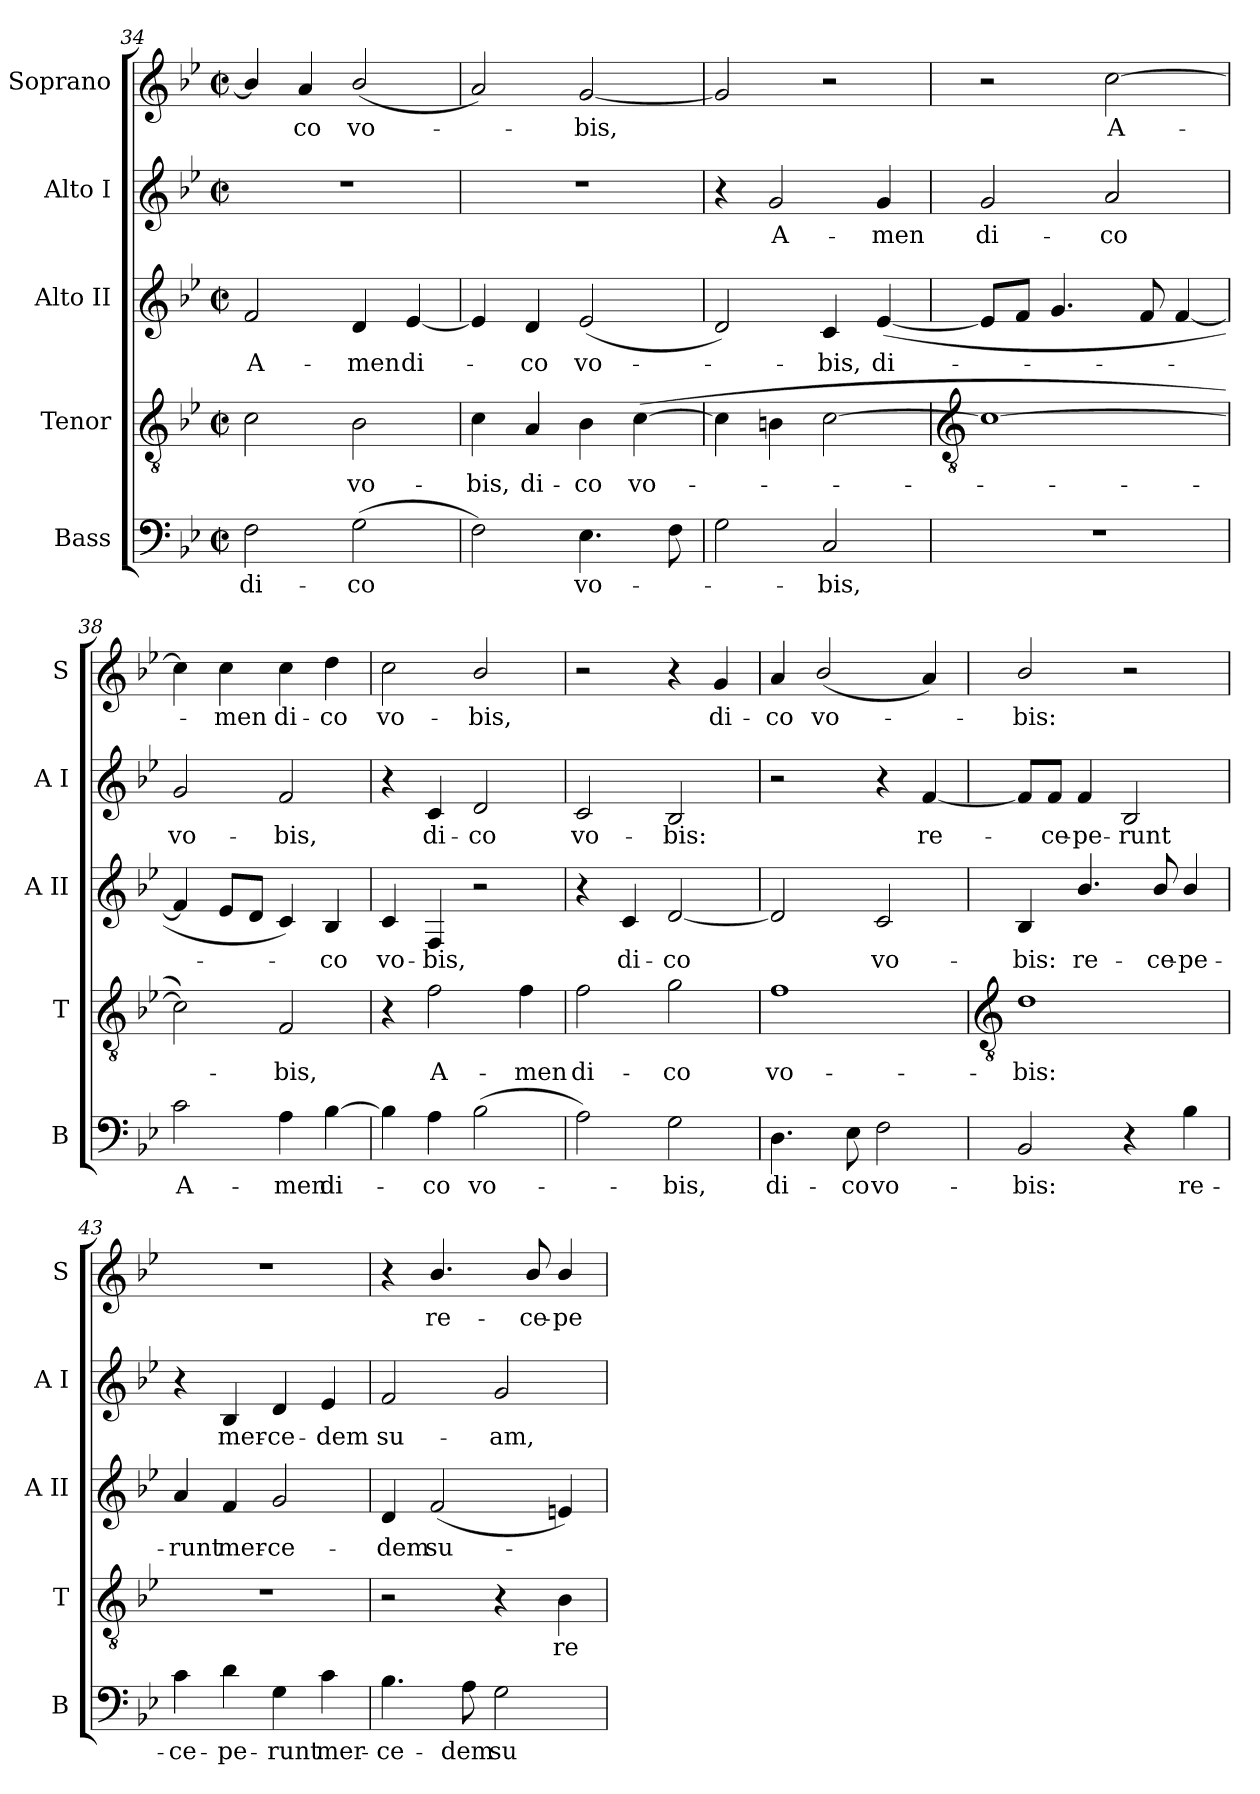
**kern	**text	**kern	**text	**kern	**text	**kern	**text	**kern	**text
*part5	*part5	*part4	*part4	*part3	*part3	*part2	*part2	*part1	*part1
*staff5	*staff5	*staff4	*staff4	*staff3	*staff3	*staff2	*staff2	*staff1	*staff1
*I"Bass	*	*I"Tenor	*	*I"Alto II	*	*I"Alto I	*	*I"Soprano	*
*I'B	*	*I'T	*	*I'A II	*	*I'A I	*	*I'S	*
*clefF4	*	*clefGv2	*	*clefG2	*	*clefG2	*	*clefG2	*
*k[b-e-]	*	*k[b-e-]	*	*k[b-e-]	*	*k[b-e-]	*	*k[b-e-]	*
*B-:	*	*B-:	*	*B-:	*	*B-:	*	*B-:	*
*M2/2	*	*M2/2	*	*M2/2	*	*M2/2	*	*M2/2	*
*met(c|)	*	*met(c|)	*	*met(c|)	*	*met(c|)	*	*met(c|)	*
=34	=34	=34	=34	=34	=34	=34	=34	=34	=34
!	!LO:LY:b	!	!	!	!LO:LY:b	!	!	!	!
2F	di-	2c	.	2f	A-	1r	.	4b-/]	.
!	!	!	!	!	!	!	!	!	!LO:LY:b
.	.	.	.	.	.	.	.	4a	co
!	!LO:LY:b	!	!LO:LY:b	!	!LO:LY:b	!	!	!	!LO:LY:b
(>2G	-co	2B-	vo-	4d	-men	.	.	(<2b-/	vo-
!	!	!	!	!	!LO:LY:b	!	!	!	!
.	.	.	.	[4e-	di-	.	.	.	.
=35	=35	=35	=35	=35	=35	=35	=35	=35	=35
!	!	!	!LO:LY:b	!	!	!	!	!	!
2F)	.	4c	-bis,	4e-]	.	1r	.	2a)	.
!	!	!	!LO:LY:b	!	!LO:LY:b	!	!	!	!
.	.	4A	di-	4d	co	.	.	.	.
!	!LO:LY:b	!	!LO:LY:b	!	!LO:LY:b	!	!	!	!LO:LY:b
4.E-	vo-	4B-	-co	(<2e-	vo-	.	.	[2g	bis,
!	!	!	!LO:LY:b	!	!	!	!	!	!
.	.	(>[4c	vo-	.	.	.	.	.	.
8F	.	.	.	.	.	.	.	.	.
=36	=36	=36	=36	=36	=36	=36	=36	=36	=36
2G	.	4c]	.	2d)	.	4r	.	2g]	.
!	!	!	!	!	!	!	!LO:LY:b	!	!
.	.	4Bn	.	.	.	2g	A-	.	.
!	!LO:LY:b	!	!	!	!LO:LY:b	!	!	!	!
2C	bis,	[2c	.	4c	bis,	.	.	2r	.
!	!	!	!	!	!LO:LY:b	!	!LO:LY:b	!	!
.	.	.	.	(<[4e-	di-	4g	-men	.	.
!!LO:LB:g=z
=37	=37	=37	=37	=37	=37	=37	=37	=37	=37
*	*	*clefGv2	*	*	*	*	*	*	*
!	!	!	!	!	!	!	!LO:LY:b	!	!
1r	.	1c_	.	8e-L]	.	2g	di-	2r	.
.	.	.	.	8fJ	.	.	.	.	.
.	.	.	.	4.g	.	.	.	.	.
!	!	!	!	!	!	!	!LO:LY:b	!	!LO:LY:b
.	.	.	.	.	.	2a	-co	[2cc	A-
.	.	.	.	8f	.	.	.	.	.
.	.	.	.	[4f	.	.	.	.	.
=38	=38	=38	=38	=38	=38	=38	=38	=38	=38
!	!LO:LY:b	!	!	!	!	!	!LO:LY:b	!	!
2c	A-	2c])	.	4f]	.	2g	vo-	4cc]	.
!	!	!	!	!	!	!	!	!	!LO:LY:b
.	.	.	.	8e-L	.	.	.	4cc	men
.	.	.	.	8dJ	.	.	.	.	.
!	!LO:LY:b	!	!LO:LY:b	!	!	!	!LO:LY:b	!	!LO:LY:b
4A	-men	2F	bis,	4c)	.	2f	-bis,	4cc	di-
!	!LO:LY:b	!	!	!	!LO:LY:b	!	!	!	!LO:LY:b
[4B-	di-	.	.	4B-	co	.	.	4dd	-co
=39	=39	=39	=39	=39	=39	=39	=39	=39	=39
!	!	!	!	!	!LO:LY:b	!	!	!	!LO:LY:b
4B-]	.	4r	.	4c	vo-	4r	.	2cc	vo-
!	!LO:LY:b	!	!LO:LY:b	!	!LO:LY:b	!	!LO:LY:b	!	!
4A	co	2f	A-	4F	-bis,	4c	di-	.	.
!	!LO:LY:b	!	!	!	!	!	!LO:LY:b	!	!LO:LY:b
(>2B-	vo-	.	.	2r	.	2d	-co	2b-/	-bis,
!	!	!	!LO:LY:b	!	!	!	!	!	!
.	.	4f	-men	.	.	.	.	.	.
=40	=40	=40	=40	=40	=40	=40	=40	=40	=40
!	!	!	!LO:LY:b	!	!	!	!LO:LY:b	!	!
2A)	.	2f	di-	4r	.	2c	vo-	2r	.
!	!	!	!	!	!LO:LY:b	!	!	!	!
.	.	.	.	4c	di-	.	.	.	.
!	!LO:LY:b	!	!LO:LY:b	!	!LO:LY:b	!	!LO:LY:b	!	!
2G	bis,	2g	-co	[2d	-co	2B-	-bis:	4r	.
!	!	!	!	!	!	!	!	!	!LO:LY:b
.	.	.	.	.	.	.	.	4g	di-
=41	=41	=41	=41	=41	=41	=41	=41	=41	=41
!	!LO:LY:b	!	!LO:LY:b	!	!	!	!	!	!LO:LY:b
4.D	di-	1f	vo-	2d]	.	2r	.	4a	-co
!	!	!	!	!	!	!	!	!	!LO:LY:b
.	.	.	.	.	.	.	.	(<2b-/	vo-
!	!LO:LY:b	!	!	!	!	!	!	!	!
8E-	-co	.	.	.	.	.	.	.	.
!	!LO:LY:b	!	!	!	!LO:LY:b	!	!	!	!
2F	vo-	.	.	2c	vo-	4r	.	.	.
!	!	!	!	!	!	!	!LO:LY:b	!	!
.	.	.	.	.	.	[4f	re-	4a)	.
!!LO:LB:g=z
=42	=42	=42	=42	=42	=42	=42	=42	=42	=42
*	*	*clefGv2	*	*	*	*	*	*	*
!	!LO:LY:b	!	!LO:LY:b	!	!LO:LY:b	!	!	!	!LO:LY:b
2BB-	-bis:	1d	-bis:	4B-	-bis:	8f/L]	.	2b-/	bis:
!	!	!	!	!	!	!	!LO:LY:b	!	!
.	.	.	.	.	.	8f/J	ce-	.	.
!	!	!	!	!	!LO:LY:b	!	!LO:LY:b	!	!
.	.	.	.	4.b-/	re-	4f	-pe-	.	.
!	!	!	!	!	!	!	!LO:LY:b	!	!
4r	.	.	.	.	.	2B-	-runt	2r	.
!	!	!	!	!	!LO:LY:b	!	!	!	!
.	.	.	.	8b-/	-ce-	.	.	.	.
!	!LO:LY:b	!	!	!	!LO:LY:b	!	!	!	!
4B-	re-	.	.	4b-/	-pe-	.	.	.	.
=43	=43	=43	=43	=43	=43	=43	=43	=43	=43
!	!LO:LY:b	!	!	!	!LO:LY:b	!	!	!	!
4c	-ce-	1r	.	4a	-runt	4r	.	1r	.
!	!LO:LY:b	!	!	!	!LO:LY:b	!	!LO:LY:b	!	!
4d	-pe-	.	.	4f	mer-	4B-	mer-	.	.
!	!LO:LY:b	!	!	!	!LO:LY:b	!	!LO:LY:b	!	!
4G	-runt	.	.	2g	-ce-	4d	-ce-	.	.
!	!LO:LY:b	!	!	!	!	!	!LO:LY:b	!	!
4c	mer-	.	.	.	.	4e-	-dem	.	.
=44	=44	=44	=44	=44	=44	=44	=44	=44	=44
!	!LO:LY:b	!	!	!	!LO:LY:b	!	!LO:LY:b	!	!
4.B-	-ce-	2r	.	4d	-dem	2f	su-	4r	.
!	!	!	!	!	!LO:LY:b	!	!	!	!LO:LY:b
.	.	.	.	(<2f	su-	.	.	4.b-/	re-
!	!LO:LY:b	!	!	!	!	!	!	!	!
8A	-dem	.	.	.	.	.	.	.	.
!	!LO:LY:b	!	!	!	!	!	!LO:LY:b	!	!
2G	su-	4r	.	.	.	2g	-am,	.	.
!	!	!	!	!	!	!	!	!	!LO:LY:b
.	.	.	.	.	.	.	.	8b-/	-ce-
!	!	!	!LO:LY:b	!	!	!	!	!	!LO:LY:b
.	.	4B-	re-	4en)	.	.	.	4b-/	-pe-
=	=	=	=	=	=	=	=	=	=
*-	*-	*-	*-	*-	*-	*-	*-	*-	*-
